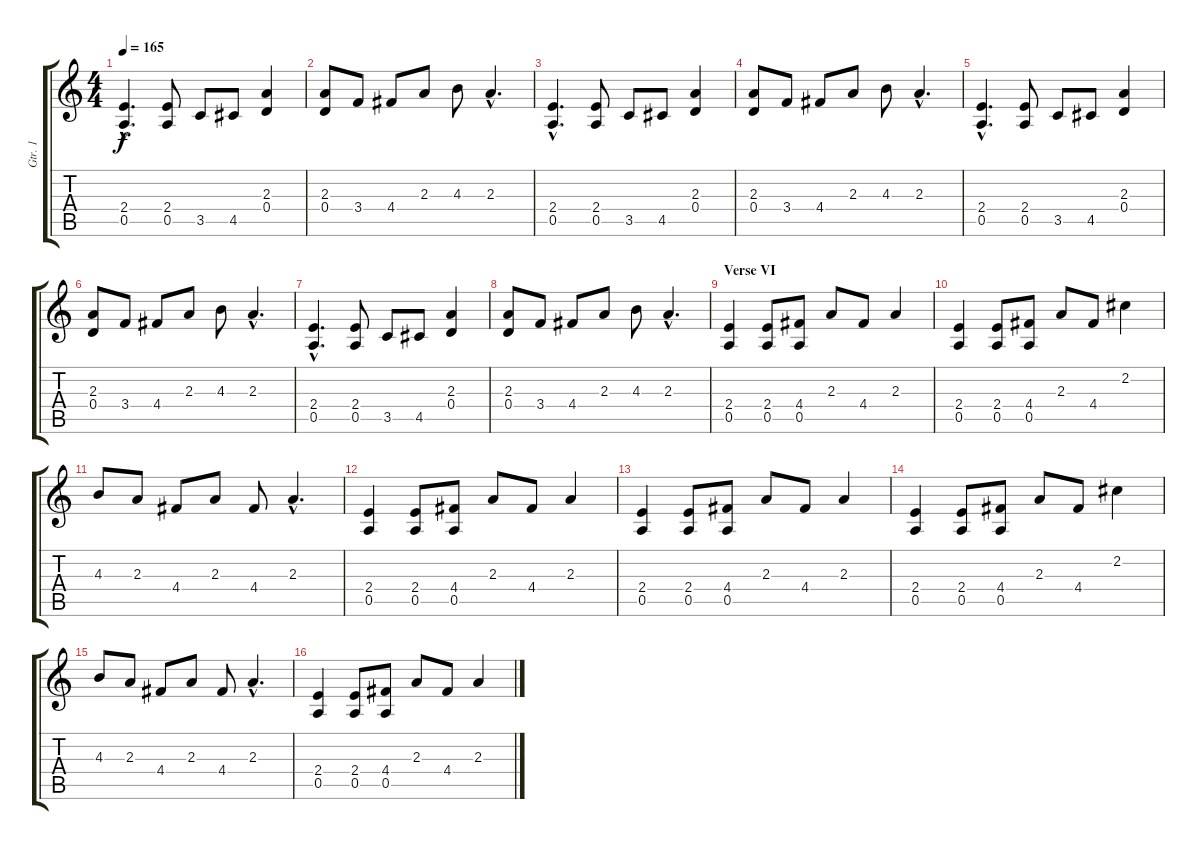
\track ("Gtr. 1" "Gtr. 1") {instrument overdrivenguitar}
\staff {score tabs}
\tuning (E4 B3 G3 D3 A2 E2) {hide}
\ts (4 4)
\tempo 165
\clef g2
\ks c
(2.4{hac} 0.5{hac}).4{d dy f} (2.4 0.5).8 3.5.8 4.5.8 (2.3 0.4).4 |
(2.3 0.4).8 3.4.8 4.4.8 2.3.8 4.3.8 2.3{hac}.4{d} |
(2.4{hac} 0.5{hac}).4{d} (2.4 0.5).8 3.5.8 4.5.8 (2.3 0.4).4 |
(2.3 0.4).8 3.4.8 4.4.8 2.3.8 4.3.8 2.3{hac}.4{d} |
(2.4{hac} 0.5{hac}).4{d} (2.4 0.5).8 3.5.8 4.5.8 (2.3 0.4).4 |
(2.3 0.4).8 3.4.8 4.4.8 2.3.8 4.3.8 2.3{hac}.4{d} |
(2.4{hac} 0.5{hac}).4{d} (2.4 0.5).8 3.5.8 4.5.8 (2.3 0.4).4 |
(2.3 0.4).8 3.4.8 4.4.8 2.3.8 4.3.8 2.3{hac}.4{d} |
\section ("" "Verse VI")
(2.4 0.5).4 (2.4 0.5).8 (4.4 0.5).8 2.3.8 4.4.8 2.3.4 |
(2.4 0.5).4 (2.4 0.5).8 (4.4 0.5).8 2.3.8 4.4.8 2.2.4 |
4.3.8 2.3.8 4.4.8 2.3.8 4.4.8 2.3{hac}.4{d} |
(2.4 0.5).4 (2.4 0.5).8 (4.4 0.5).8 2.3.8 4.4.8 2.3.4 |
(2.4 0.5).4 (2.4 0.5).8 (4.4 0.5).8 2.3.8 4.4.8 2.3.4 |
(2.4 0.5).4 (2.4 0.5).8 (4.4 0.5).8 2.3.8 4.4.8 2.2.4 |
4.3.8 2.3.8 4.4.8 2.3.8 4.4.8 2.3{hac}.4{d} |
(2.4 0.5).4 (2.4 0.5).8 (4.4 0.5).8 2.3.8 4.4.8 2.3.4
